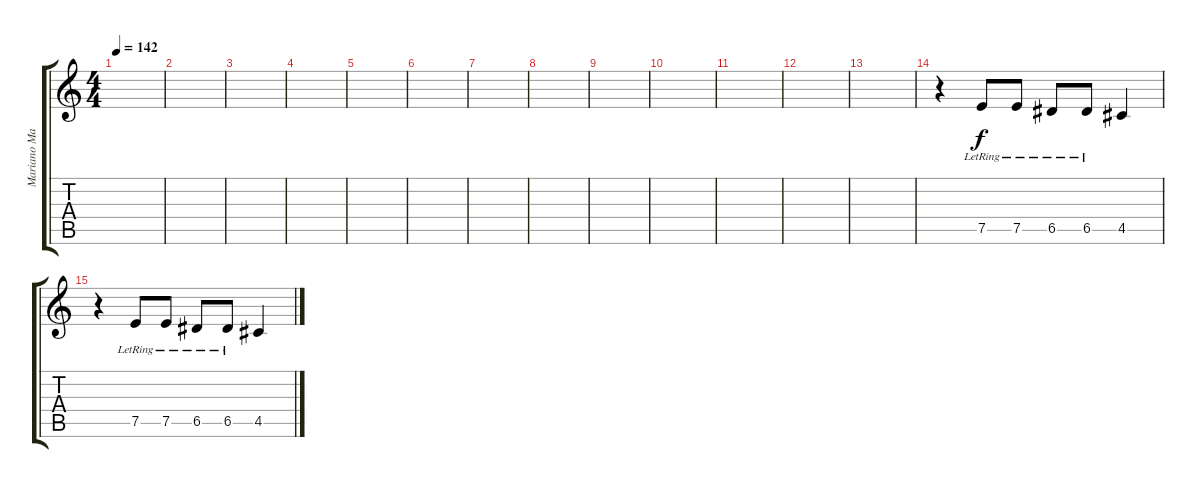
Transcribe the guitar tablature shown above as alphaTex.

\track ("Mariano Martinez" "Mariano Ma") {instrument distortionguitar}
\staff {score tabs}
\tuning (E4 B3 G3 D3 A2 E2) {hide}
\ts (4 4)
\tempo 142
\clef g2
\ks c
|
|
|
|
|
|
|
|
|
|
|
|
|
r.4 7.5{lr}.8 7.5{lr}.8 6.5{lr}.8 6.5{lr}.8 4.5.4 |
r.4 7.5{lr}.8 7.5{lr}.8 6.5{lr}.8 6.5{lr}.8 4.5.4
